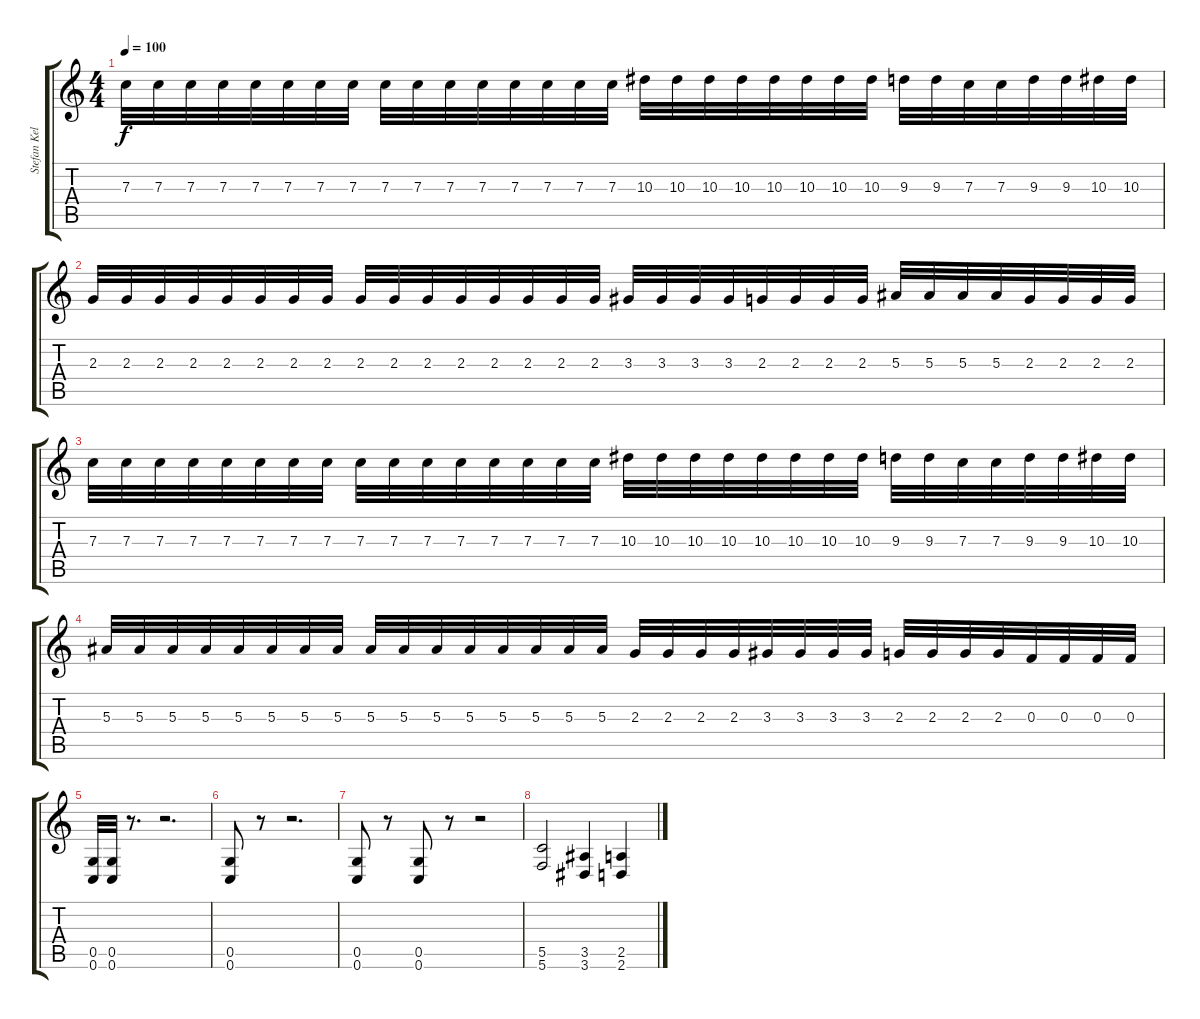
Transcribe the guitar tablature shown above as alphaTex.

\track ("Stefan Keller" "Stefan Kel") {instrument distortionguitar}
\staff {score tabs}
\tuning (D4 A3 F3 C3 G2 C2) {hide}
\ts (4 4)
\tempo 100
\clef g2
\ks c
7.3.32{dy f} 7.3.32 7.3.32 7.3.32 7.3.32 7.3.32 7.3.32 7.3.32 7.3.32 7.3.32 7.3.32 7.3.32 7.3.32 7.3.32 7.3.32 7.3.32 10.3.32 10.3.32 10.3.32 10.3.32 10.3.32 10.3.32 10.3.32 10.3.32 9.3.32 9.3.32 7.3.32 7.3.32 9.3.32 9.3.32 10.3.32 10.3.32 |
2.3.32 2.3.32 2.3.32 2.3.32 2.3.32 2.3.32 2.3.32 2.3.32 2.3.32 2.3.32 2.3.32 2.3.32 2.3.32 2.3.32 2.3.32 2.3.32 3.3.32 3.3.32 3.3.32 3.3.32 2.3.32 2.3.32 2.3.32 2.3.32 5.3.32 5.3.32 5.3.32 5.3.32 2.3.32 2.3.32 2.3.32 2.3.32 |
7.3.32 7.3.32 7.3.32 7.3.32 7.3.32 7.3.32 7.3.32 7.3.32 7.3.32 7.3.32 7.3.32 7.3.32 7.3.32 7.3.32 7.3.32 7.3.32 10.3.32 10.3.32 10.3.32 10.3.32 10.3.32 10.3.32 10.3.32 10.3.32 9.3.32 9.3.32 7.3.32 7.3.32 9.3.32 9.3.32 10.3.32 10.3.32 |
5.3.32 5.3.32 5.3.32 5.3.32 5.3.32 5.3.32 5.3.32 5.3.32 5.3.32 5.3.32 5.3.32 5.3.32 5.3.32 5.3.32 5.3.32 5.3.32 2.3.32 2.3.32 2.3.32 2.3.32 3.3.32 3.3.32 3.3.32 3.3.32 2.3.32 2.3.32 2.3.32 2.3.32 0.3.32 0.3.32 0.3.32 0.3.32 |
(0.5 0.6).32 (0.5 0.6).32 r.8{d} r.2{d} |
(0.5 0.6).8 r.8 r.2{d} |
(0.5 0.6).8 r.8 (0.5 0.6).8 r.8 r.2 |
(5.5 5.6).2 (3.5 3.6).4 (2.5 2.6).4
